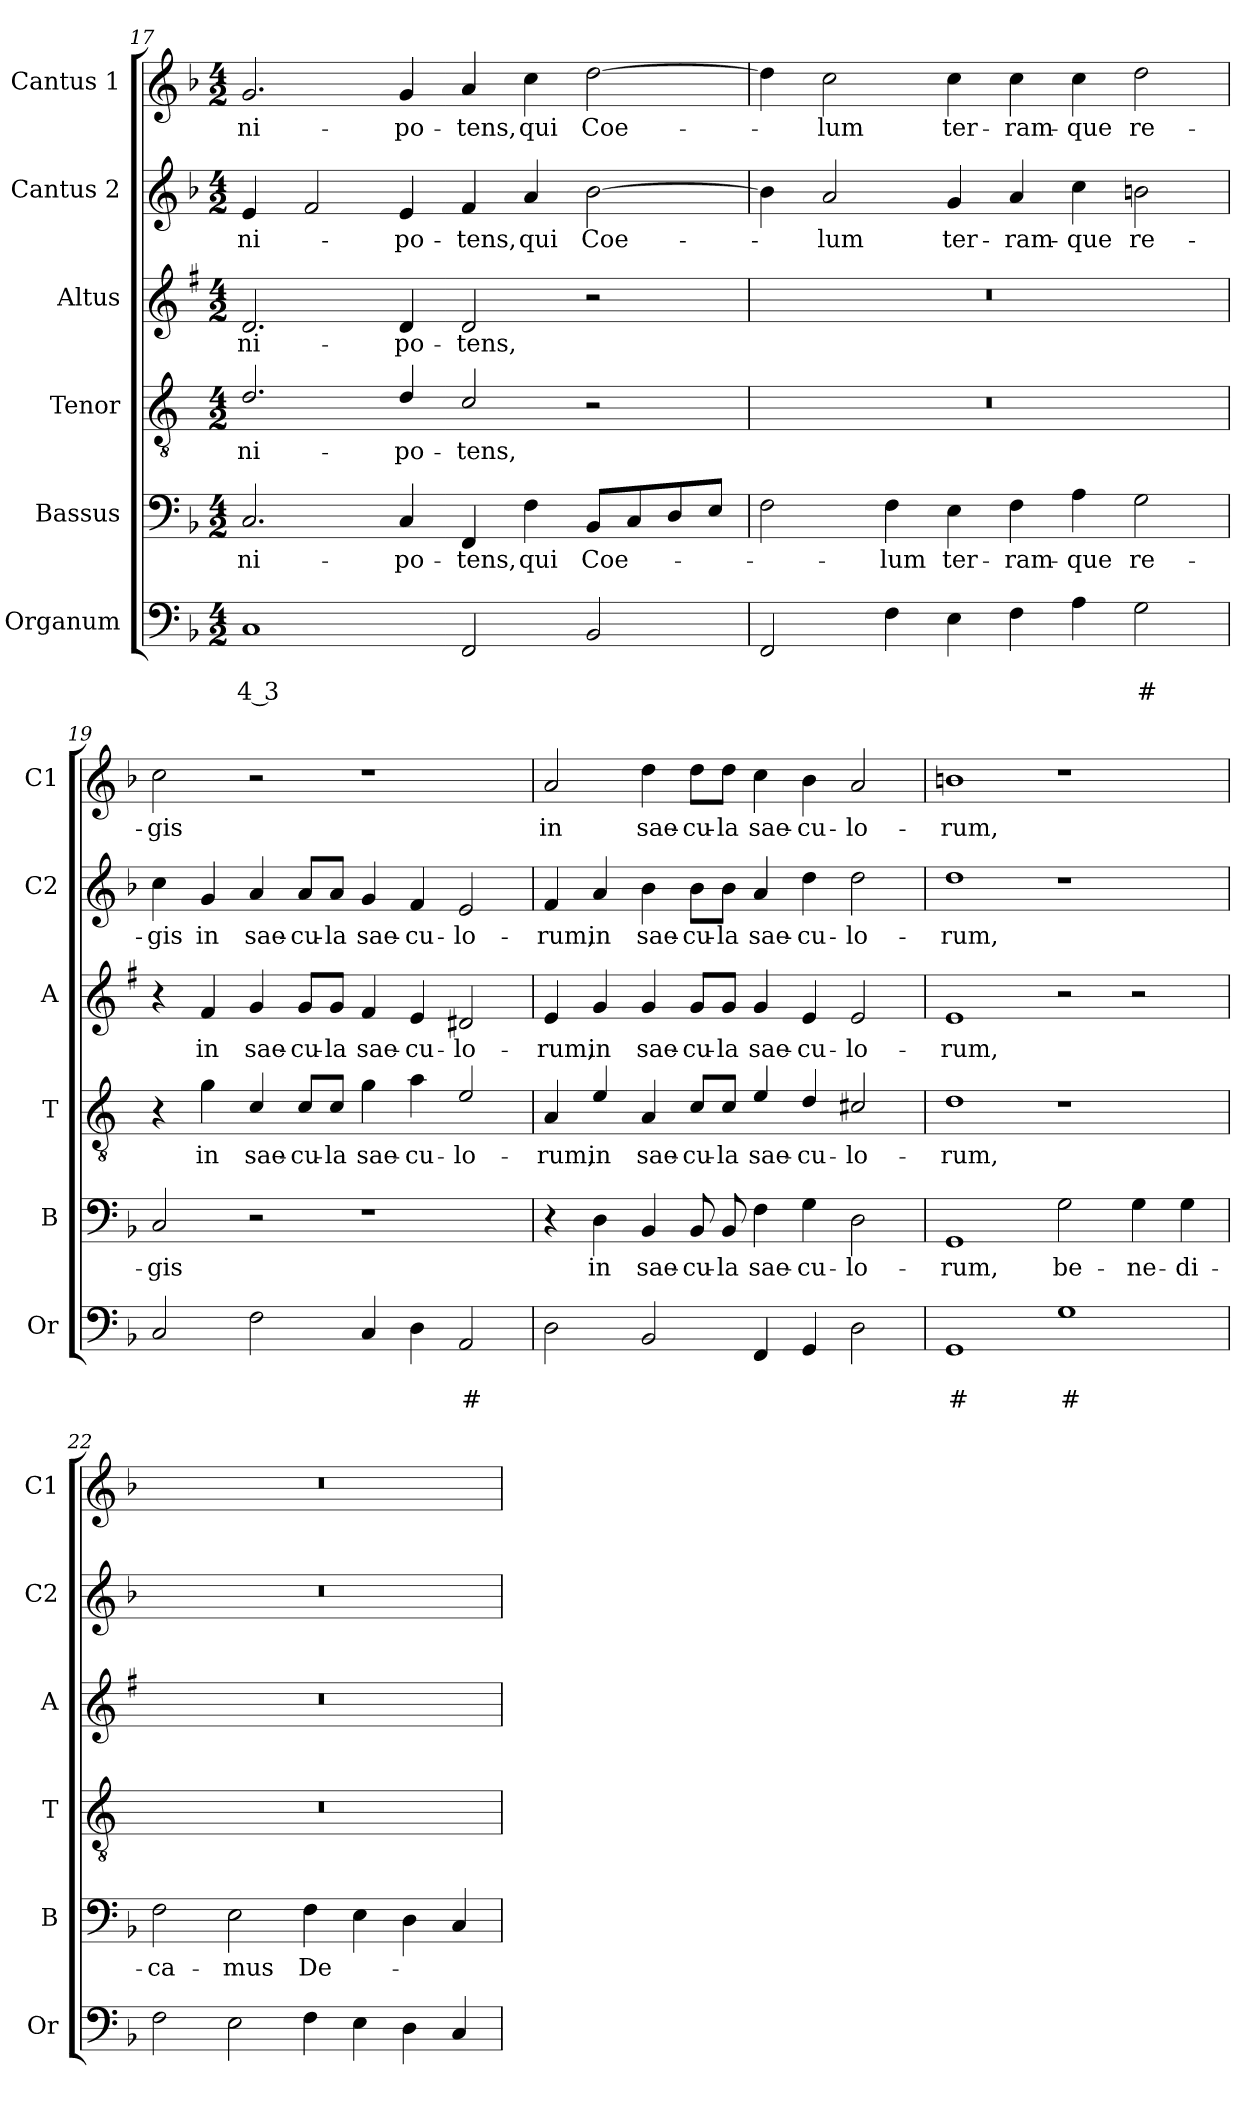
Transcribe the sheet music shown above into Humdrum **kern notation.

**kern	**text	**text	**kern	**text	**kern	**text	**kern	**text	**kern	**text	**kern	**text
*part6	*part6	*part6	*part5	*part5	*part4	*part4	*part3	*part3	*part2	*part2	*part1	*part1
*staff6	*staff6	*staff6	*staff5	*staff5	*staff4	*staff4	*staff3	*staff3	*staff2	*staff2	*staff1	*staff1
*I"Organum	*	*	*I"Bassus	*	*I"Tenor	*	*I"Altus	*	*I"Cantus 2	*	*I"Cantus 1	*
*I'Or	*	*	*I'B	*	*I'T	*	*I'A	*	*I'C2	*	*I'C1	*
*clefF4	*	*	*clefF4	*	*clefGv2	*	*clefG2	*	*clefG2	*	*clefG2	*
*	*	*	*	*	*ITrd4c7	*	*ITrd1c2	*	*	*	*	*
*k[b-]	*	*	*k[b-]	*	*k[b-]	*	*k[b-]	*	*k[b-]	*	*k[b-]	*
*F:	*	*	*F:	*	*F:	*	*F:	*	*F:	*	*F:	*
*M4/2	*	*	*M4/2	*	*M4/2	*	*M4/2	*	*M4/2	*	*M4/2	*
=17	=17	=17	=17	=17	=17	=17	=17	=17	=17	=17	=17	=17
!	!	!LO:LY:b	!	!LO:LY:b	!	!LO:LY:b	!	!LO:LY:b	!	!LO:LY:b	!	!LO:LY:b
1C	.	4 3	2.C/	-ni-	2.G/	-ni-	2.c/	-ni-	4e/	-ni-	2.g/	-ni-
.	.	.	.	.	.	.	.	.	2f/	.	.	.
!	!	!	!	!LO:LY:b	!	!LO:LY:b	!	!LO:LY:b	!	!LO:LY:b	!	!LO:LY:b
.	.	.	4C/	-po-	4G/	-po-	4c/	-po-	4e/	-po-	4g/	-po-
!	!	!	!	!LO:LY:b	!	!LO:LY:b	!	!LO:LY:b	!	!LO:LY:b	!	!LO:LY:b
2FF/	.	.	4FF/	-tens,	2F/	-tens,	2c/	-tens,	4f/	-tens,	4a/	-tens,
!	!	!	!	!LO:LY:b	!	!	!	!	!	!LO:LY:b	!	!LO:LY:b
.	.	.	4F\	qui	.	.	.	.	4a/	qui	4cc\	qui
!	!	!	!	!LO:LY:b	!	!	!	!	!	!LO:LY:b	!	!LO:LY:b
2BB-/	.	.	8BB-/L	Coe-	2r	.	2r	.	[2b-\	Coe-	[2dd\	Coe-
.	.	.	8C/	.	.	.	.	.	.	.	.	.
.	.	.	8D/	.	.	.	.	.	.	.	.	.
.	.	.	8E/J	.	.	.	.	.	.	.	.	.
!!LO:LB:g=z
=18	=18	=18	=18	=18	=18	=18	=18	=18	=18	=18	=18	=18
2FF/	.	.	2F\	.	0r	.	0r	.	4b-\]	.	4dd\]	.
!	!	!	!	!	!	!	!	!	!	!LO:LY:b	!	!LO:LY:b
.	.	.	.	.	.	.	.	.	2a/	-lum	2cc\	-lum
!	!	!	!	!LO:LY:b	!	!	!	!	!	!	!	!
4F\	.	.	4F\	-lum	.	.	.	.	.	.	.	.
!	!	!	!	!LO:LY:b	!	!	!	!	!	!LO:LY:b	!	!LO:LY:b
4E\	.	.	4E\	ter-	.	.	.	.	4g/	ter-	4cc\	ter-
!	!	!	!	!LO:LY:b	!	!	!	!	!	!LO:LY:b	!	!LO:LY:b
4F\	.	.	4F\	-ram-	.	.	.	.	4a/	-ram-	4cc\	-ram-
!	!	!	!	!LO:LY:b	!	!	!	!	!	!LO:LY:b	!	!LO:LY:b
4A\	.	.	4A\	-que	.	.	.	.	4cc\	-que	4cc\	-que
!	!	!LO:LY:b	!	!LO:LY:b	!	!	!	!	!	!LO:LY:b	!	!LO:LY:b
2G\	.	#	2G\	re-	.	.	.	.	2bn\	re-	2dd\	re-
=19	=19	=19	=19	=19	=19	=19	=19	=19	=19	=19	=19	=19
!	!	!	!	!LO:LY:b	!	!	!	!	!	!LO:LY:b	!	!LO:LY:b
2C/	.	.	2C/	-gis	4r	.	4r	.	4cc\	-gis	2cc\	-gis
!	!	!	!	!	!	!LO:LY:b	!	!LO:LY:b	!	!LO:LY:b	!	!
.	.	.	.	.	4c\	in	4e/	in	4g/	in	.	.
!	!	!	!	!	!	!LO:LY:b	!	!LO:LY:b	!	!LO:LY:b	!	!
2F\	.	.	2r	.	4F/	sae-	4f/	sae-	4a/	sae-	2r	.
!	!	!	!	!	!	!LO:LY:b	!	!LO:LY:b	!	!LO:LY:b	!	!
.	.	.	.	.	8F/L	-cu-	8f/L	-cu-	8a/L	-cu-	.	.
!	!	!	!	!	!	!LO:LY:b	!	!LO:LY:b	!	!LO:LY:b	!	!
.	.	.	.	.	8F/J	-la	8f/J	-la	8a/J	-la	.	.
!	!	!	!	!	!	!LO:LY:b	!	!LO:LY:b	!	!LO:LY:b	!	!
4C/	.	.	1r	.	4c\	sae-	4e/	sae-	4g/	sae-	1r	.
!	!	!	!	!	!	!LO:LY:b	!	!LO:LY:b	!	!LO:LY:b	!	!
4D\	.	.	.	.	4d\	-cu-	4d/	-cu-	4f/	-cu-	.	.
!	!	!LO:LY:b	!	!	!	!LO:LY:b	!	!LO:LY:b	!	!LO:LY:b	!	!
2AA/	.	#	.	.	2A/	-lo-	2c#X/	-lo-	2e/	-lo-	.	.
=20	=20	=20	=20	=20	=20	=20	=20	=20	=20	=20	=20	=20
!	!	!	!	!	!	!LO:LY:b	!	!LO:LY:b	!	!LO:LY:b	!	!LO:LY:b
2D\	.	.	4r	.	4D/	-rum,	4d/	-rum,	4f/	-rum,	2a/	in
!	!	!	!	!LO:LY:b	!	!LO:LY:b	!	!LO:LY:b	!	!LO:LY:b	!	!
.	.	.	4D\	in	4A/	in	4f/	in	4a/	in	.	.
!	!	!	!	!LO:LY:b	!	!LO:LY:b	!	!LO:LY:b	!	!LO:LY:b	!	!LO:LY:b
2BB-/	.	.	4BB-/	sae-	4D/	sae-	4f/	sae-	4b-\	sae-	4dd\	sae-
!	!	!	!	!LO:LY:b	!	!LO:LY:b	!	!LO:LY:b	!	!LO:LY:b	!	!LO:LY:b
.	.	.	8BB-/	-cu-	8F/L	-cu-	8f/L	-cu-	8b-\L	-cu-	8dd\L	-cu-
!	!	!	!	!LO:LY:b	!	!LO:LY:b	!	!LO:LY:b	!	!LO:LY:b	!	!LO:LY:b
.	.	.	8BB-/	-la	8F/J	-la	8f/J	-la	8b-\J	-la	8dd\J	-la
!	!	!	!	!LO:LY:b	!	!LO:LY:b	!	!LO:LY:b	!	!LO:LY:b	!	!LO:LY:b
4FF/	.	.	4F\	sae-	4A/	sae-	4f/	sae-	4a/	sae-	4cc\	sae-
!	!	!	!	!LO:LY:b	!	!LO:LY:b	!	!LO:LY:b	!	!LO:LY:b	!	!LO:LY:b
4GG/	.	.	4G\	-cu-	4G/	-cu-	4d/	-cu-	4dd\	-cu-	4b-\	-cu-
!	!	!	!	!LO:LY:b	!	!LO:LY:b	!	!LO:LY:b	!	!LO:LY:b	!	!LO:LY:b
2D\	.	.	2D\	-lo-	2F#X/	-lo-	2d/	-lo-	2dd\	-lo-	2a/	-lo-
=21	=21	=21	=21	=21	=21	=21	=21	=21	=21	=21	=21	=21
!	!	!LO:LY:b	!	!LO:LY:b	!	!LO:LY:b	!	!LO:LY:b	!	!LO:LY:b	!	!LO:LY:b
1GG	.	#	1GG	-rum,	1G	-rum,	1d	-rum,	1dd	-rum,	1bn	-rum,
!	!	!LO:LY:b	!	!LO:LY:b	!	!	!	!	!	!	!	!
1G	.	#	2G\	be-	1r	.	2r	.	1r	.	1r	.
!	!	!	!	!LO:LY:b	!	!	!	!	!	!	!	!
.	.	.	4G\	-ne-	.	.	2r	.	.	.	.	.
!	!	!	!	!LO:LY:b	!	!	!	!	!	!	!	!
.	.	.	4G\	-di-	.	.	.	.	.	.	.	.
!!LO:PB:g=z
=22	=22	=22	=22	=22	=22	=22	=22	=22	=22	=22	=22	=22
!	!	!	!	!LO:LY:b	!	!	!	!	!	!	!	!
2F\	.	.	2F\	-ca-	0r	.	0r	.	0r	.	0r	.
!	!	!	!	!LO:LY:b	!	!	!	!	!	!	!	!
2E\	.	.	2E\	-mus	.	.	.	.	.	.	.	.
!	!	!	!	!LO:LY:b	!	!	!	!	!	!	!	!
4F\	.	.	4F\	De-	.	.	.	.	.	.	.	.
4E\	.	.	4E\	.	.	.	.	.	.	.	.	.
4D\	.	.	4D\	.	.	.	.	.	.	.	.	.
4C/	.	.	4C/	.	.	.	.	.	.	.	.	.
=	=	=	=	=	=	=	=	=	=	=	=	=
*-	*-	*-	*-	*-	*-	*-	*-	*-	*-	*-	*-	*-
